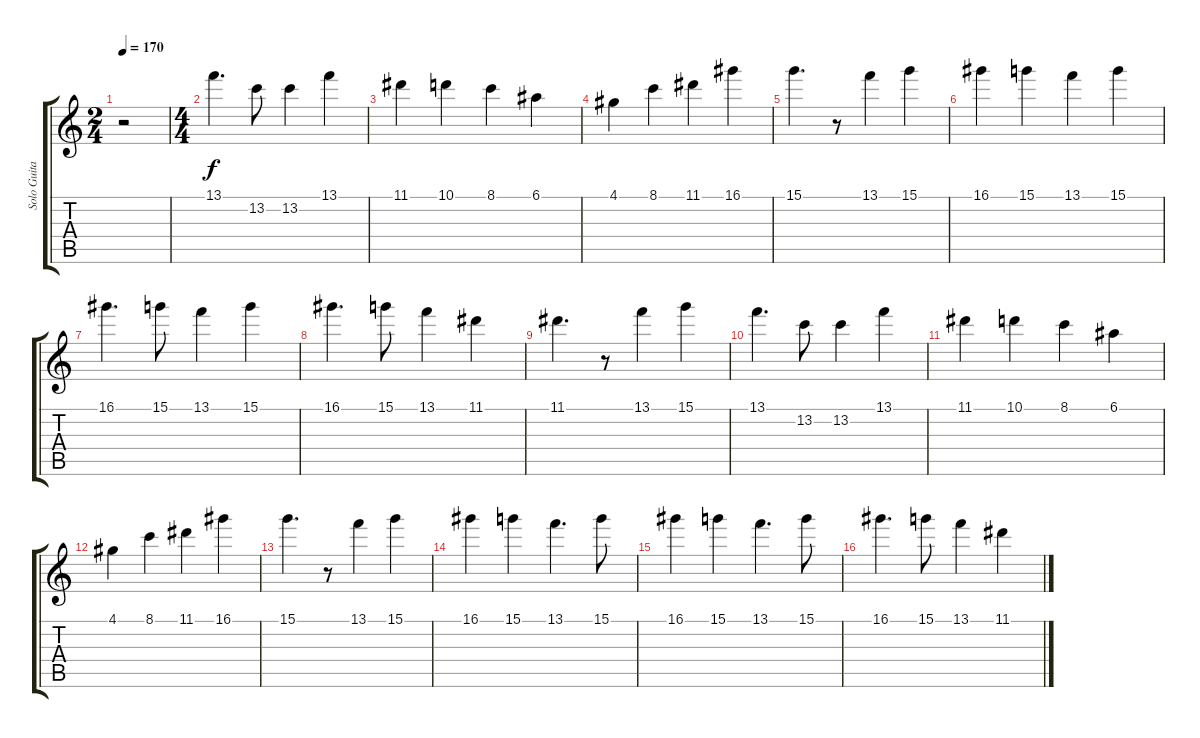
\track ("Solo Guitar" "Solo Guita") {instrument distortionguitar}
\staff {score tabs}
\tuning (E4 B3 G3 D3 A2 E2) {hide}
\ts (2 4)
\tempo 170
\clef g2
\ks c
r.2{dy f instrument distortionguitar} |
\ts (4 4)
13.1.4{d} 13.2.8 13.2.4 13.1.4 |
11.1.4 10.1.4 8.1.4 6.1.4 |
4.1.4 8.1.4 11.1.4 16.1.4 |
15.1.4{d} r.8 13.1.4 15.1.4 |
16.1.4 15.1.4 13.1.4 15.1.4 |
16.1.4{d} 15.1.8 13.1.4 15.1.4 |
16.1.4{d} 15.1.8 13.1.4 11.1.4 |
11.1.4{d} r.8 13.1.4 15.1.4 |
13.1.4{d} 13.2.8 13.2.4 13.1.4 |
11.1.4 10.1.4 8.1.4 6.1.4 |
4.1.4 8.1.4 11.1.4 16.1.4 |
15.1.4{d} r.8 13.1.4 15.1.4 |
16.1.4 15.1.4 13.1.4{d} 15.1.8 |
16.1.4 15.1.4 13.1.4{d} 15.1.8 |
16.1.4{d} 15.1.8 13.1.4 11.1.4
